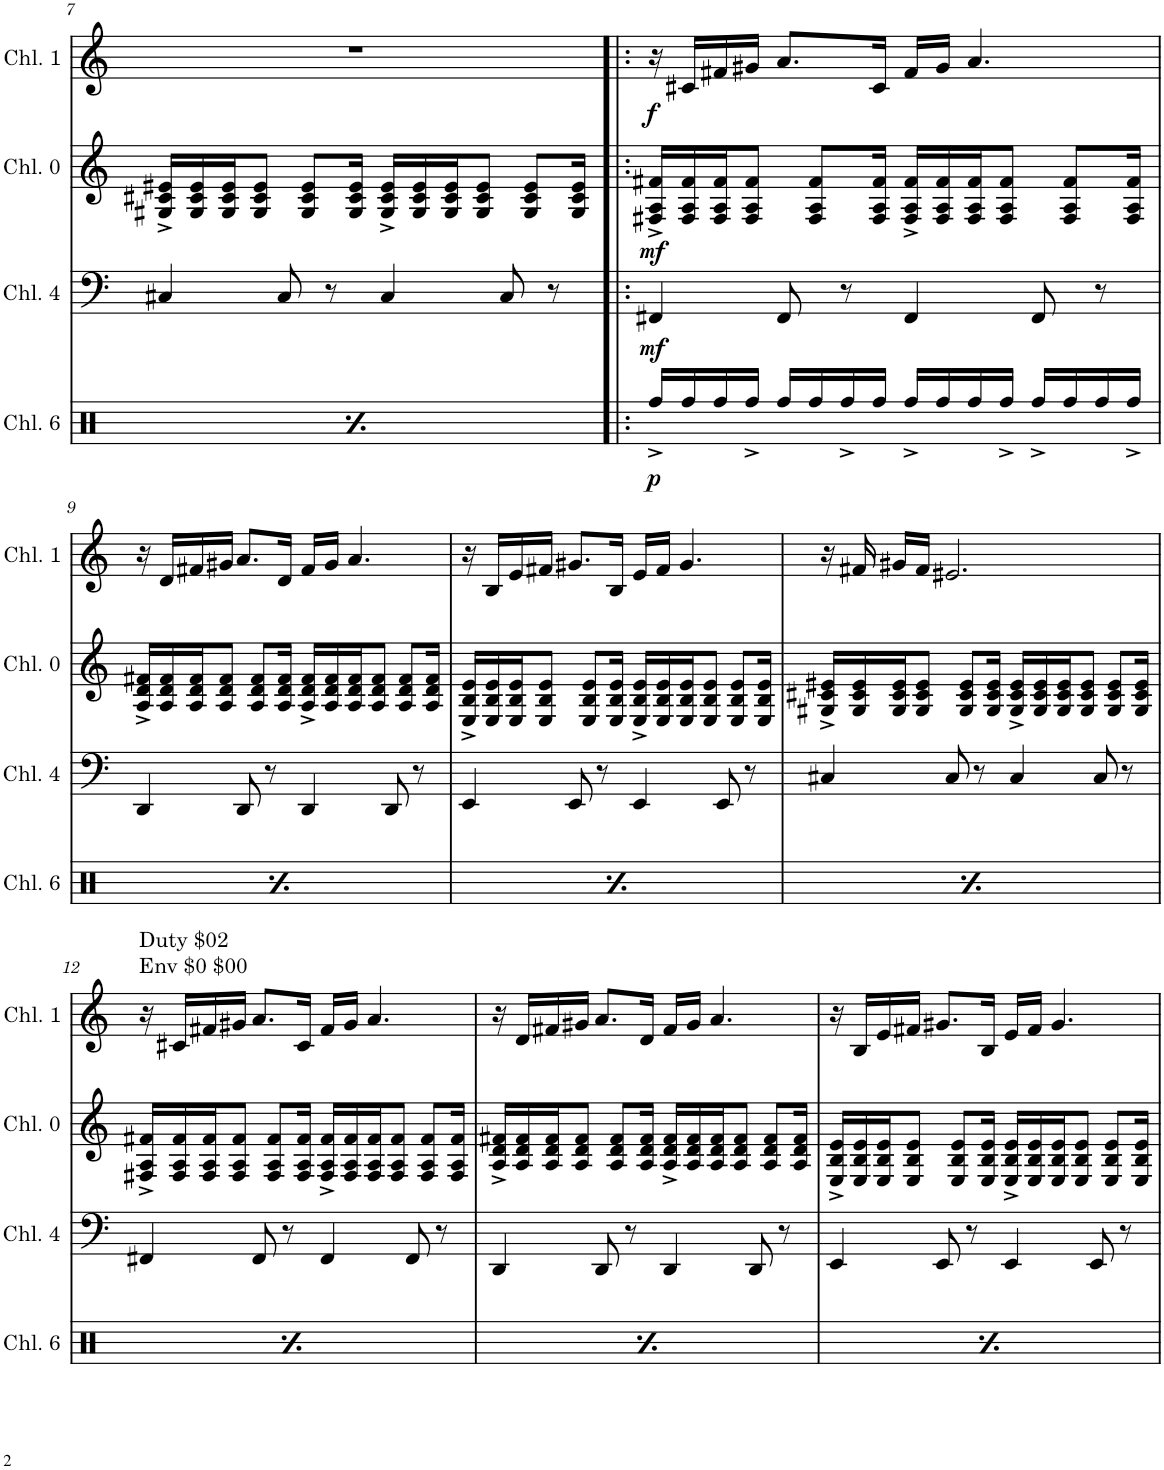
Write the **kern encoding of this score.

**kern	**dynam	**kern	**dynam	**kern	**dynam	**kern	**dynam
*part4	*part4	*part3	*part3	*part2	*part2	*part1	*part1
*staff4	*staff4	*staff3	*staff3	*staff2	*staff2	*staff1	*staff1
*I"Channel 6	*	*I"Channel 4	*	*I"Channel 0	*	*I"Channel 1	*
*I'Chl. 6	*	*I'Chl. 4	*	*I'Chl. 0	*	*I'Chl. 1	*
!!LO:PB:g=z
*clefX	*	*clefF4	*	*clefG2	*	*clefG2	*
*k[]	*	*k[]	*	*k[]	*	*k[]	*
*M4/4	*	*M4/4	*	*M4/4	*	*M4/4	*
*met(c)	*	*met(c)	*	*met(c)	*	*met(c)	*
=7	=7	=7	=7	=7	=7	=7	=7
!	!LO:DY:b	!	!	!	!	!	!
16Rff^/LL	mp	4C#X/	.	16G#X/^ 16c#X/^ 16e#X/^LL	.	1r	.
16Rff/	.	.	.	16G#/ 16c#/ 16e#/	.	.	.
16Rff/	.	.	.	16G#/ 16c#/ 16e#/J	.	.	.
16Rff^/JJ	.	.	.	8G#/ 8c#/ 8e#/J	.	.	.
16Rff/LL	.	8C#/	.	.	.	.	.
16Rff/	.	.	.	8G#/ 8c#/ 8e#/L	.	.	.
16Rff^/	.	8r	.	.	.	.	.
16Rff/JJ	.	.	.	16G#/ 16c#/ 16e#/Jk	.	.	.
16Rff^/LL	.	4C#/	.	16G#/^ 16c#/^ 16e#/^LL	.	.	.
16Rff/	.	.	.	16G#/ 16c#/ 16e#/	.	.	.
16Rff/	.	.	.	16G#/ 16c#/ 16e#/J	.	.	.
16Rff^/JJ	.	.	.	8G#/ 8c#/ 8e#/J	.	.	.
16Rff^/LL	.	8C#/	.	.	.	.	.
16Rff/	.	.	.	8G#/ 8c#/ 8e#/L	.	.	.
16Rff/	.	8r	.	.	.	.	.
16Rff^/JJ	.	.	.	16G#/ 16c#/ 16e#/Jk	.	.	.
=8!|:	=8!|:	=8!|:	=8!|:	=8!|:	=8!|:	=8!|:	=8!|:
!	!LO:DY:b	!	!LO:DY:b	!	!LO:DY:b	!	!LO:DY:b
16Rff^/LL	p	4FF#X/	mf	16F#X/^ 16A/^ 16f#X/^LL	mf	16r	f
16Rff/	.	.	.	16F#/ 16A/ 16f#/	.	16c#X/LL	.
16Rff/	.	.	.	16F#/ 16A/ 16f#/J	.	16f#X/	.
16Rff^/JJ	.	.	.	8F#/ 8A/ 8f#/J	.	16g#X/JJ	.
16Rff/LL	.	8FF#/	.	.	.	8.a/L	.
16Rff/	.	.	.	8F#/ 8A/ 8f#/L	.	.	.
16Rff^/	.	8r	.	.	.	.	.
16Rff/JJ	.	.	.	16F#/ 16A/ 16f#/Jk	.	16c#/Jk	.
16Rff^/LL	.	4FF#/	.	16F#/^ 16A/^ 16f#/^LL	.	16f#/LL	.
16Rff/	.	.	.	16F#/ 16A/ 16f#/	.	16g#/JJ	.
16Rff/	.	.	.	16F#/ 16A/ 16f#/J	.	4.a/	.
16Rff^/JJ	.	.	.	8F#/ 8A/ 8f#/J	.	.	.
16Rff^/LL	.	8FF#/	.	.	.	.	.
16Rff/	.	.	.	8F#/ 8A/ 8f#/L	.	.	.
16Rff/	.	8r	.	.	.	.	.
16Rff^/JJ	.	.	.	16F#/ 16A/ 16f#/Jk	.	.	.
!!LO:LB:g=z
=9	=9	=9	=9	=9	=9	=9	=9
!	!LO:DY:b	!	!	!	!	!	!
16Rff^/LL	p	4DD/	.	16A/^ 16d/^ 16f#X/^LL	.	16r	.
16Rff/	.	.	.	16A/ 16d/ 16f#/	.	16d/LL	.
16Rff/	.	.	.	16A/ 16d/ 16f#/J	.	16f#X/	.
16Rff^/JJ	.	.	.	8A/ 8d/ 8f#/J	.	16g#X/JJ	.
16Rff/LL	.	8DD/	.	.	.	8.a/L	.
16Rff/	.	.	.	8A/ 8d/ 8f#/L	.	.	.
16Rff^/	.	8r	.	.	.	.	.
16Rff/JJ	.	.	.	16A/ 16d/ 16f#/Jk	.	16d/Jk	.
16Rff^/LL	.	4DD/	.	16A/^ 16d/^ 16f#/^LL	.	16f#/LL	.
16Rff/	.	.	.	16A/ 16d/ 16f#/	.	16g#/JJ	.
16Rff/	.	.	.	16A/ 16d/ 16f#/J	.	4.a/	.
16Rff^/JJ	.	.	.	8A/ 8d/ 8f#/J	.	.	.
16Rff^/LL	.	8DD/	.	.	.	.	.
16Rff/	.	.	.	8A/ 8d/ 8f#/L	.	.	.
16Rff/	.	8r	.	.	.	.	.
16Rff^/JJ	.	.	.	16A/ 16d/ 16f#/Jk	.	.	.
=10	=10	=10	=10	=10	=10	=10	=10
!	!LO:DY:b	!	!	!	!	!	!
16Rff^/LL	p	4EE/	.	16E/^ 16B/^ 16e/^LL	.	16r	.
16Rff/	.	.	.	16E/ 16B/ 16e/	.	16B/LL	.
16Rff/	.	.	.	16E/ 16B/ 16e/J	.	16e/	.
16Rff^/JJ	.	.	.	8E/ 8B/ 8e/J	.	16f#X/JJ	.
16Rff/LL	.	8EE/	.	.	.	8.g#X/L	.
16Rff/	.	.	.	8E/ 8B/ 8e/L	.	.	.
16Rff^/	.	8r	.	.	.	.	.
16Rff/JJ	.	.	.	16E/ 16B/ 16e/Jk	.	16B/Jk	.
16Rff^/LL	.	4EE/	.	16E/^ 16B/^ 16e/^LL	.	16e/LL	.
16Rff/	.	.	.	16E/ 16B/ 16e/	.	16f#/JJ	.
16Rff/	.	.	.	16E/ 16B/ 16e/J	.	4.g#/	.
16Rff^/JJ	.	.	.	8E/ 8B/ 8e/J	.	.	.
16Rff^/LL	.	8EE/	.	.	.	.	.
16Rff/	.	.	.	8E/ 8B/ 8e/L	.	.	.
16Rff/	.	8r	.	.	.	.	.
16Rff^/JJ	.	.	.	16E/ 16B/ 16e/Jk	.	.	.
=11	=11	=11	=11	=11	=11	=11	=11
!	!LO:DY:b	!	!	!	!	!	!
16Rff^/LL	p	4C#X/	.	16G#X/^ 16c#X/^ 16e#X/^LL	.	16r	.
16Rff/	.	.	.	16G#/ 16c#/ 16e#/	.	16f#X/	.
16Rff/	.	.	.	16G#/ 16c#/ 16e#/J	.	16g#X/LL	.
16Rff^/JJ	.	.	.	8G#/ 8c#/ 8e#/J	.	16f#/JJ	.
16Rff/LL	.	8C#/	.	.	.	2.e#X/	.
16Rff/	.	.	.	8G#/ 8c#/ 8e#/L	.	.	.
16Rff^/	.	8r	.	.	.	.	.
16Rff/JJ	.	.	.	16G#/ 16c#/ 16e#/Jk	.	.	.
16Rff^/LL	.	4C#/	.	16G#/^ 16c#/^ 16e#/^LL	.	.	.
16Rff/	.	.	.	16G#/ 16c#/ 16e#/	.	.	.
16Rff/	.	.	.	16G#/ 16c#/ 16e#/J	.	.	.
16Rff^/JJ	.	.	.	8G#/ 8c#/ 8e#/J	.	.	.
16Rff^/LL	.	8C#/	.	.	.	.	.
16Rff/	.	.	.	8G#/ 8c#/ 8e#/L	.	.	.
16Rff/	.	8r	.	.	.	.	.
16Rff^/JJ	.	.	.	16G#/ 16c#/ 16e#/Jk	.	.	.
!!LO:LB:g=z
=12	=12	=12	=12	=12	=12	=12	=12
!	!	!	!	!	!	!LO:TX:a:t=Duty $02	!
!	!	!	!	!	!	!LO:TX:a:t=Env $0 $00	!
!	!LO:DY:b	!	!	!	!	!	!
16Rff^/LL	p	4FF#X/	.	16F#X/^ 16A/^ 16f#X/^LL	.	16r	.
16Rff/	.	.	.	16F#/ 16A/ 16f#/	.	16c#X/LL	.
16Rff/	.	.	.	16F#/ 16A/ 16f#/J	.	16f#X/	.
16Rff^/JJ	.	.	.	8F#/ 8A/ 8f#/J	.	16g#X/JJ	.
16Rff/LL	.	8FF#/	.	.	.	8.a/L	.
16Rff/	.	.	.	8F#/ 8A/ 8f#/L	.	.	.
16Rff^/	.	8r	.	.	.	.	.
16Rff/JJ	.	.	.	16F#/ 16A/ 16f#/Jk	.	16c#/Jk	.
16Rff^/LL	.	4FF#/	.	16F#/^ 16A/^ 16f#/^LL	.	16f#/LL	.
16Rff/	.	.	.	16F#/ 16A/ 16f#/	.	16g#/JJ	.
16Rff/	.	.	.	16F#/ 16A/ 16f#/J	.	4.a/	.
16Rff^/JJ	.	.	.	8F#/ 8A/ 8f#/J	.	.	.
16Rff^/LL	.	8FF#/	.	.	.	.	.
16Rff/	.	.	.	8F#/ 8A/ 8f#/L	.	.	.
16Rff/	.	8r	.	.	.	.	.
16Rff^/JJ	.	.	.	16F#/ 16A/ 16f#/Jk	.	.	.
=13	=13	=13	=13	=13	=13	=13	=13
!	!LO:DY:b	!	!	!	!	!	!
16Rff^/LL	p	4DD/	.	16A/^ 16d/^ 16f#X/^LL	.	16r	.
16Rff/	.	.	.	16A/ 16d/ 16f#/	.	16d/LL	.
16Rff/	.	.	.	16A/ 16d/ 16f#/J	.	16f#X/	.
16Rff^/JJ	.	.	.	8A/ 8d/ 8f#/J	.	16g#X/JJ	.
16Rff/LL	.	8DD/	.	.	.	8.a/L	.
16Rff/	.	.	.	8A/ 8d/ 8f#/L	.	.	.
16Rff^/	.	8r	.	.	.	.	.
16Rff/JJ	.	.	.	16A/ 16d/ 16f#/Jk	.	16d/Jk	.
16Rff^/LL	.	4DD/	.	16A/^ 16d/^ 16f#/^LL	.	16f#/LL	.
16Rff/	.	.	.	16A/ 16d/ 16f#/	.	16g#/JJ	.
16Rff/	.	.	.	16A/ 16d/ 16f#/J	.	4.a/	.
16Rff^/JJ	.	.	.	8A/ 8d/ 8f#/J	.	.	.
16Rff^/LL	.	8DD/	.	.	.	.	.
16Rff/	.	.	.	8A/ 8d/ 8f#/L	.	.	.
16Rff/	.	8r	.	.	.	.	.
16Rff^/JJ	.	.	.	16A/ 16d/ 16f#/Jk	.	.	.
=14	=14	=14	=14	=14	=14	=14	=14
!	!LO:DY:b	!	!	!	!	!	!
16Rff^/LL	p	4EE/	.	16E/^ 16B/^ 16e/^LL	.	16r	.
16Rff/	.	.	.	16E/ 16B/ 16e/	.	16B/LL	.
16Rff/	.	.	.	16E/ 16B/ 16e/J	.	16e/	.
16Rff^/JJ	.	.	.	8E/ 8B/ 8e/J	.	16f#X/JJ	.
16Rff/LL	.	8EE/	.	.	.	8.g#X/L	.
16Rff/	.	.	.	8E/ 8B/ 8e/L	.	.	.
16Rff^/	.	8r	.	.	.	.	.
16Rff/JJ	.	.	.	16E/ 16B/ 16e/Jk	.	16B/Jk	.
16Rff^/LL	.	4EE/	.	16E/^ 16B/^ 16e/^LL	.	16e/LL	.
16Rff/	.	.	.	16E/ 16B/ 16e/	.	16f#/JJ	.
16Rff/	.	.	.	16E/ 16B/ 16e/J	.	4.g#/	.
16Rff^/JJ	.	.	.	8E/ 8B/ 8e/J	.	.	.
16Rff^/LL	.	8EE/	.	.	.	.	.
16Rff/	.	.	.	8E/ 8B/ 8e/L	.	.	.
16Rff/	.	8r	.	.	.	.	.
16Rff^/JJ	.	.	.	16E/ 16B/ 16e/Jk	.	.	.
=	=	=	=	=	=	=	=
*-	*-	*-	*-	*-	*-	*-	*-
